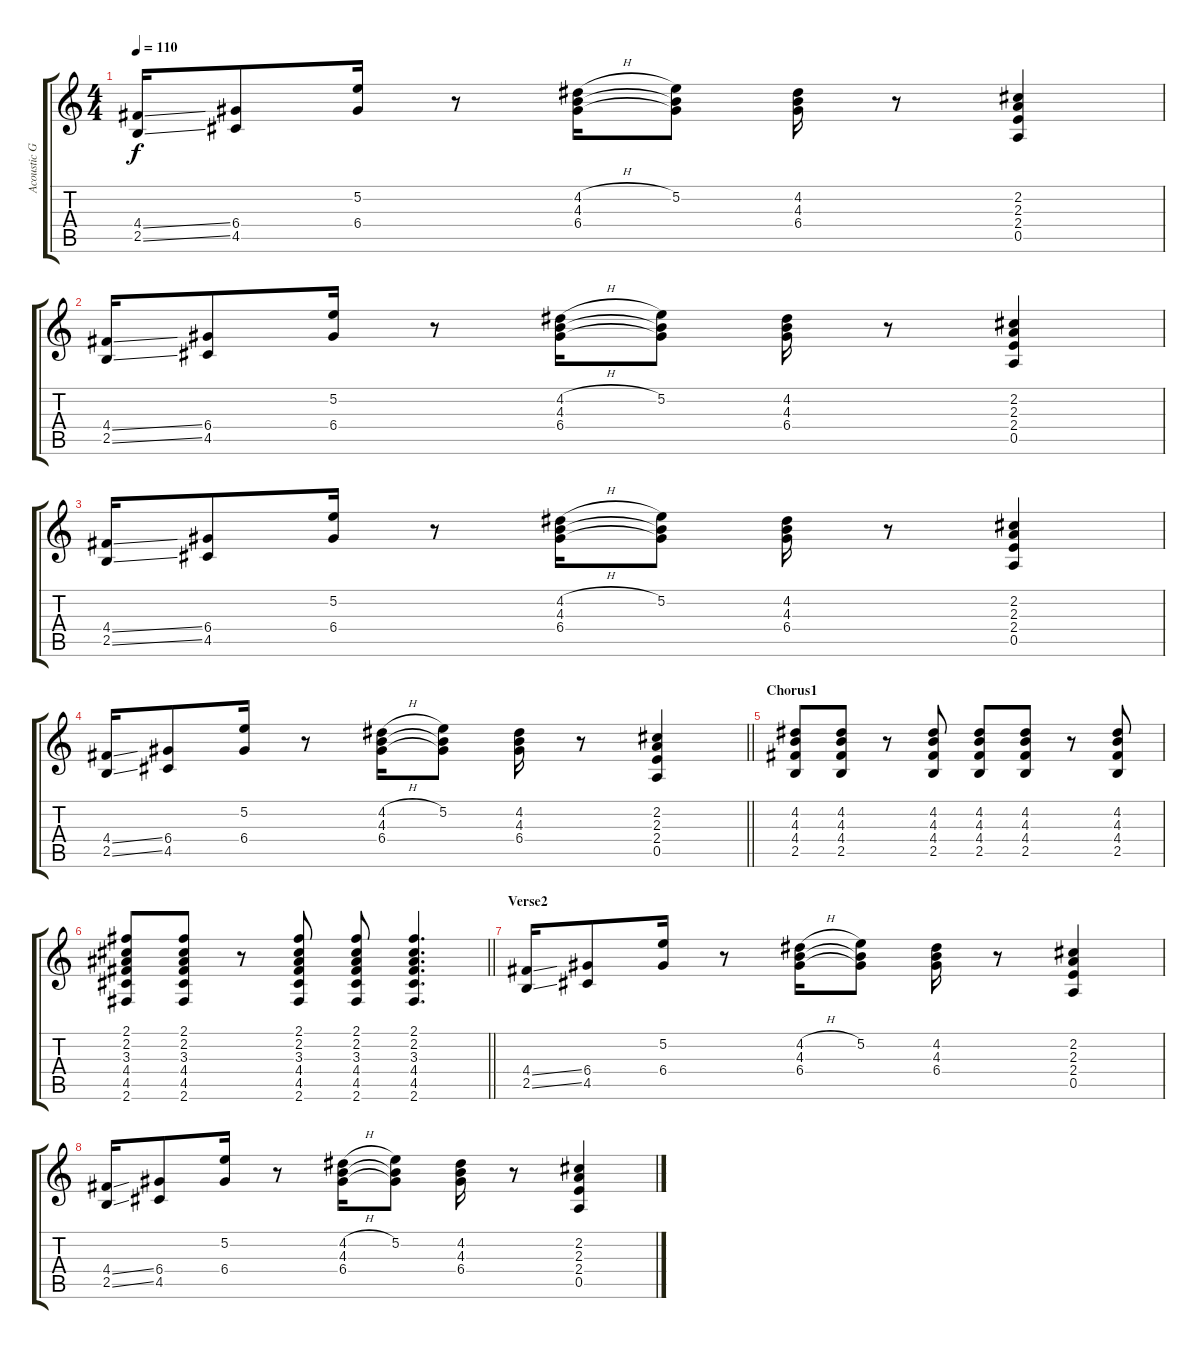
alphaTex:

\track ("Acoustic Gtr" "Acoustic G") {instrument acousticguitarsteel}
\staff {score tabs}
\tuning (E4 B3 G3 D3 A2 E2) {hide}
\ts (4 4)
\tempo 110
\clef g2
\ks c
(4.4{ss} 2.5{ss}).16{dy f} (6.4 4.5).8 (5.2 6.4).16 r.8 (4.2{h} 4.3 6.4).16 (5.2 4.3{t} 6.4{t}).8 (4.2 4.3 6.4).16 r.8 (2.2 2.3 2.4 0.5).4 |
(4.4{ss} 2.5{ss}).16 (6.4 4.5).8 (5.2 6.4).16 r.8 (4.2{h} 4.3 6.4).16 (5.2 4.3{t} 6.4{t}).8 (4.2 4.3 6.4).16 r.8 (2.2 2.3 2.4 0.5).4 |
(4.4{ss} 2.5{ss}).16 (6.4 4.5).8 (5.2 6.4).16 r.8 (4.2{h} 4.3 6.4).16 (5.2 4.3{t} 6.4{t}).8 (4.2 4.3 6.4).16 r.8 (2.2 2.3 2.4 0.5).4 |
\barLineRight lightlight
(4.4{ss} 2.5{ss}).16 (6.4 4.5).8 (5.2 6.4).16 r.8 (4.2{h} 4.3 6.4).16 (5.2 4.3{t} 6.4{t}).8 (4.2 4.3 6.4).16 r.8 (2.2 2.3 2.4 0.5).4 |
\section ("" "Chorus1")
(4.2 4.3 4.4 2.5).8 (4.2 4.3 4.4 2.5).8 r.8 (4.2 4.3 4.4 2.5).8 (4.2 4.3 4.4 2.5).8 (4.2 4.3 4.4 2.5).8 r.8 (4.2 4.3 4.4 2.5).8 |
\barLineRight lightlight
(2.1 2.2 3.3 4.4 4.5 2.6).8 (2.1 2.2 3.3 4.4 4.5 2.6).8 r.8 (2.1 2.2 3.3 4.4 4.5 2.6).8 (2.1 2.2 3.3 4.4 4.5 2.6).8 (2.1 2.2 3.3 4.4 4.5 2.6).4{d} |
\section ("" "Verse2")
(4.4{ss} 2.5{ss}).16 (6.4 4.5).8 (5.2 6.4).16 r.8 (4.2{h} 4.3 6.4).16 (5.2 4.3{t} 6.4{t}).8 (4.2 4.3 6.4).16 r.8 (2.2 2.3 2.4 0.5).4 |
(4.4{ss} 2.5{ss}).16 (6.4 4.5).8 (5.2 6.4).16 r.8 (4.2{h} 4.3 6.4).16 (5.2 4.3{t} 6.4{t}).8 (4.2 4.3 6.4).16 r.8 (2.2 2.3 2.4 0.5).4
